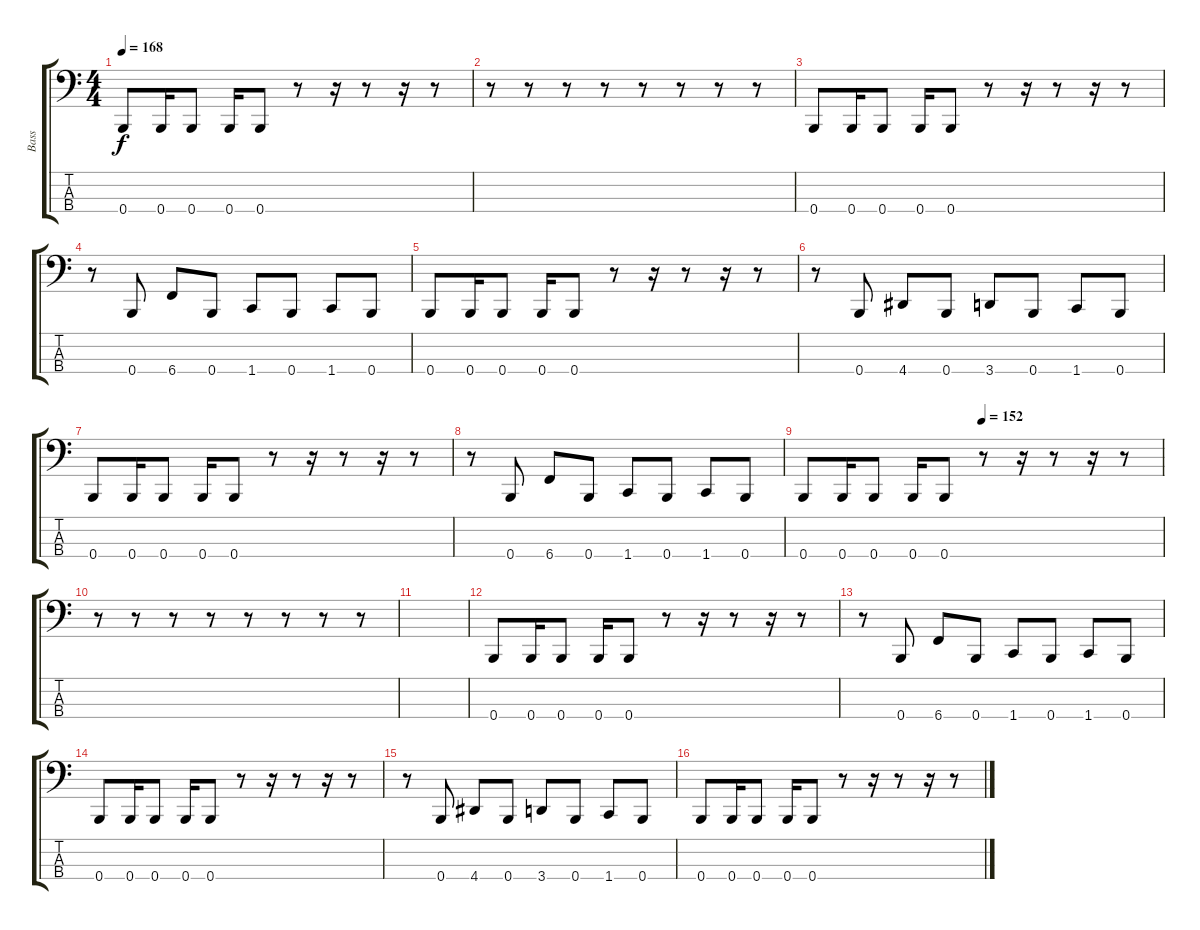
\track ("Bass" "Bass") {instrument electricbasspick}
\staff {score tabs}
\tuning (E2 B1 Gb1 B0) {hide}
\ts (4 4)
\tempo 168
\clef f4
\ks c
0.4.8{dy f} 0.4.16 0.4.8 0.4.16 0.4.8 r.8 r.16 r.8 r.16 r.8 |
r.8 r.8 r.8 r.8 r.8 r.8 r.8 r.8 |
0.4.8 0.4.16 0.4.8 0.4.16 0.4.8 r.8 r.16 r.8 r.16 r.8 |
r.8 0.4.8 6.4.8 0.4.8 1.4.8 0.4.8 1.4.8 0.4.8 |
0.4.8 0.4.16 0.4.8 0.4.16 0.4.8 r.8 r.16 r.8 r.16 r.8 |
r.8 0.4.8 4.4.8 0.4.8 3.4.8 0.4.8 1.4.8 0.4.8 |
0.4.8 0.4.16 0.4.8 0.4.16 0.4.8 r.8 r.16 r.8 r.16 r.8 |
r.8 0.4.8 6.4.8 0.4.8 1.4.8 0.4.8 1.4.8 0.4.8 |
\tempo (152 0.5)
0.4.8 0.4.16 0.4.8 0.4.16 0.4.8 r.8 r.16 r.8 r.16 r.8 |
r.8 r.8 r.8 r.8 r.8 r.8 r.8 r.8 |
|
0.4.8 0.4.16 0.4.8 0.4.16 0.4.8 r.8 r.16 r.8 r.16 r.8 |
r.8 0.4.8 6.4.8 0.4.8 1.4.8 0.4.8 1.4.8 0.4.8 |
0.4.8 0.4.16 0.4.8 0.4.16 0.4.8 r.8 r.16 r.8 r.16 r.8 |
r.8 0.4.8 4.4.8 0.4.8 3.4.8 0.4.8 1.4.8 0.4.8 |
0.4.8 0.4.16 0.4.8 0.4.16 0.4.8 r.8 r.16 r.8 r.16 r.8
